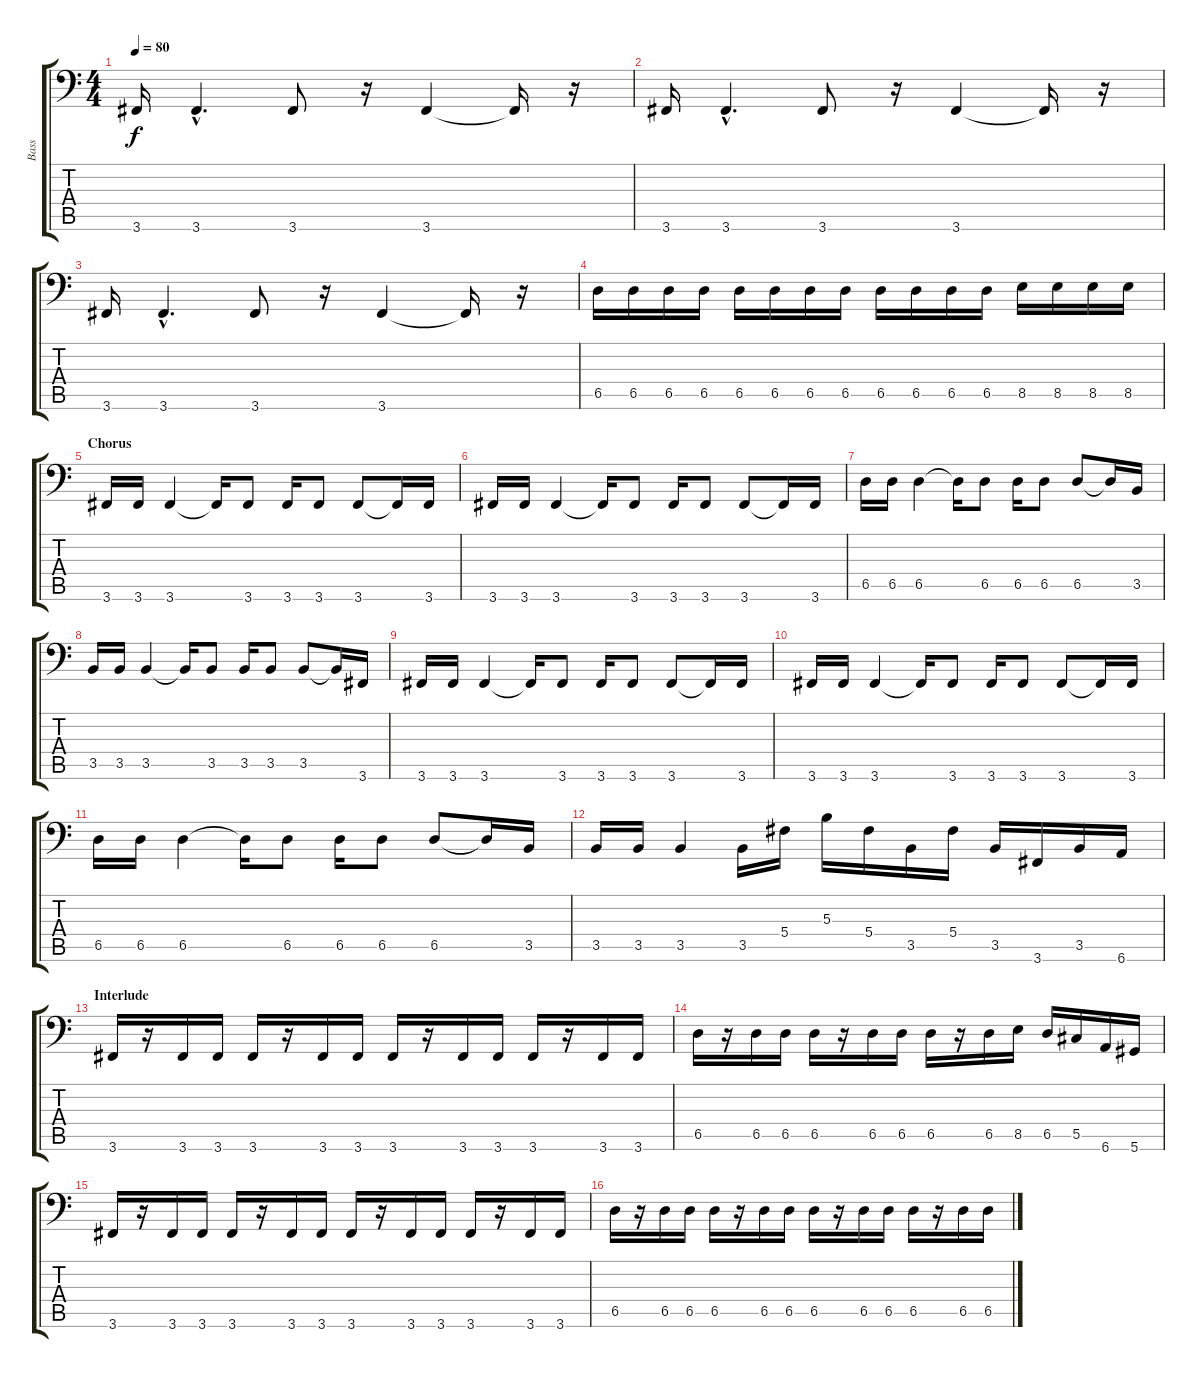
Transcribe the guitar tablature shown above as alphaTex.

\track ("Bass" "Bass") {instrument electricbasspick}
\staff {score tabs}
\tuning (Eb3 Bb2 Gb2 Db2 Ab1 Eb1) {hide}
\ts (4 4)
\tempo 80
\clef f4
\ks c
3.6.16{dy f} 3.6{hac}.4{d} 3.6.8 r.16 3.6.4 3.6{t}.16 r.16 |
3.6.16 3.6{hac}.4{d} 3.6.8 r.16 3.6.4 3.6{t}.16 r.16 |
3.6.16 3.6{hac}.4{d} 3.6.8 r.16 3.6.4 3.6{t}.16 r.16 |
6.5.16 6.5.16 6.5.16 6.5.16 6.5.16 6.5.16 6.5.16 6.5.16 6.5.16 6.5.16 6.5.16 6.5.16 8.5.16 8.5.16 8.5.16 8.5.16 |
\section ("" "Chorus")
3.6.16 3.6.16 3.6.4 3.6{t}.16 3.6.8 3.6.16 3.6.8 3.6.8 3.6{t}.16 3.6.16 |
3.6.16 3.6.16 3.6.4 3.6{t}.16 3.6.8 3.6.16 3.6.8 3.6.8 3.6{t}.16 3.6.16 |
6.5.16 6.5.16 6.5.4 6.5{t}.16 6.5.8 6.5.16 6.5.8 6.5.8 6.5{t}.16 3.5.16 |
3.5.16 3.5.16 3.5.4 3.5{t}.16 3.5.8 3.5.16 3.5.8 3.5.8 3.5{t}.16 3.6.16 |
3.6.16 3.6.16 3.6.4 3.6{t}.16 3.6.8 3.6.16 3.6.8 3.6.8 3.6{t}.16 3.6.16 |
3.6.16 3.6.16 3.6.4 3.6{t}.16 3.6.8 3.6.16 3.6.8 3.6.8 3.6{t}.16 3.6.16 |
6.5.16 6.5.16 6.5.4 6.5{t}.16 6.5.8 6.5.16 6.5.8 6.5.8 6.5{t}.16 3.5.16 |
3.5.16 3.5.16 3.5.4 3.5.16 5.4.16 5.3.16 5.4.16 3.5.16 5.4.16 3.5.16 3.6.16 3.5.16 6.6.16 |
\section ("" "Interlude")
3.6.16 r.16 3.6.16 3.6.16 3.6.16 r.16 3.6.16 3.6.16 3.6.16 r.16 3.6.16 3.6.16 3.6.16 r.16 3.6.16 3.6.16 |
6.5.16 r.16 6.5.16 6.5.16 6.5.16 r.16 6.5.16 6.5.16 6.5.16 r.16 6.5.16 8.5.16 6.5.16 5.5.16 6.6.16 5.6.16 |
3.6.16 r.16 3.6.16 3.6.16 3.6.16 r.16 3.6.16 3.6.16 3.6.16 r.16 3.6.16 3.6.16 3.6.16 r.16 3.6.16 3.6.16 |
6.5.16 r.16 6.5.16 6.5.16 6.5.16 r.16 6.5.16 6.5.16 6.5.16 r.16 6.5.16 6.5.16 6.5.16 r.16 6.5.16 6.5.16
